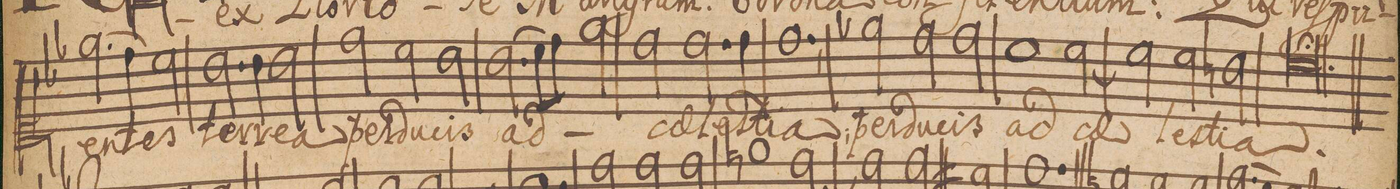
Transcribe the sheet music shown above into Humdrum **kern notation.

**kern	**text
*I"Canto	*
*clefC1	*
*k[e-b-]	*
*M3/2	*
(2.ee-\	-en-
4dd\)	.
2cc\	-tes
=10	=10
2.b-\	ter-
4b-\	-re-
2b-\	-a
=11	=11
2dd\	per-
2cc\	-du-
2b-\	-cis
=12	=12
(2.b-\	ad
8cc\L	.
8dd\J)	.
2ee-\	.
=13	=13
2dd\	coe-
2.dd\	-les-
4dd\	-ti-
=14	=14
1.dd,<	-a
=15	=15
2ee-X\	per-
2dd\	-du-
2dd\	-cis
=16	=16
1cc	ad
[<2cc\	coe-
=17	=17
2cc\]	.
2cc\	-les-
2bn\	-ti-
=18	=18
1.cc;	-a.
=20||	=20||
*-	*-
